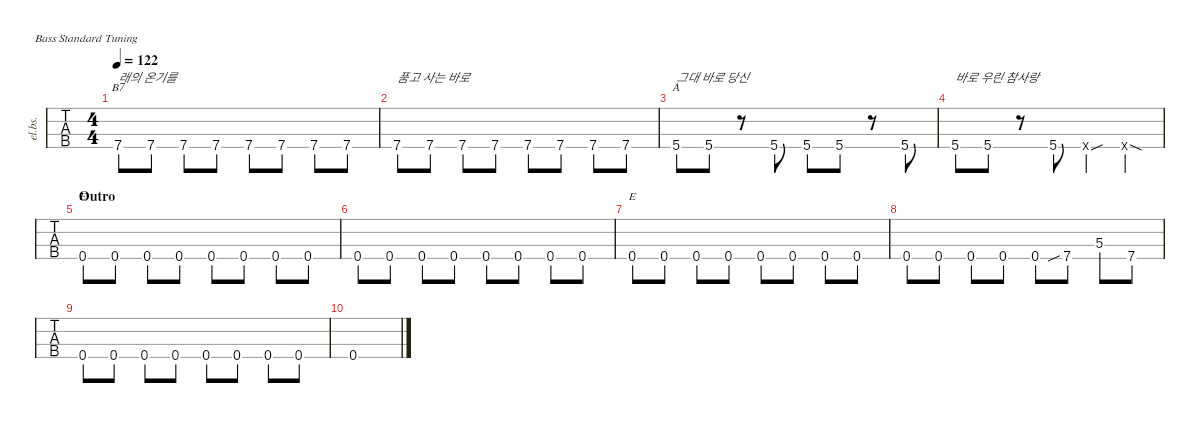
\defaultSystemsLayout 4
\hideDynamics
\bracketExtendMode nobrackets
\track ("Electric Bass" "el.bs.") {defaultSystemsLayout 4 instrument electricbassfinger}
\staff {tabs}
\tuning (G2 D2 A1 E1)
\chord ("E" x x x 0) {showdiagram false showfingering false}
\chord ("A" x x x 5) {showdiagram false showfingering false}
\chord ("B7" x x x 7) {firstfret 7 showdiagram false showfingering false}
\ts (4 4)
\tempo 122
\clef f4
\ks c
7.4.8{ch "B7" txt "래의 온기를 " dy mf} 7.4.8 7.4.8 7.4.8 7.4.8 7.4.8 7.4.8 7.4.8 |
7.4.8{txt "품고 사는 바로"} 7.4.8 7.4.8 7.4.8 7.4.8 7.4.8 7.4.8 7.4.8 |
5.4.8{ch "A" txt "그대 바로 당신"} 5.4.8 r.8 5.4.8 5.4.8 5.4.8 r.8 5.4.8 |
5.4.8{txt "바로 우린 참사랑"} 5.4.8 r.8 5.4.8 5.4{sou x}.4 0.4{sod x}.4 |
\section ("" "Outro")
0.4.8{ch "E"} 0.4.8 0.4.8 0.4.8 0.4.8 0.4.8 0.4.8 0.4.8 |
0.4.8 0.4.8 0.4.8 0.4.8 0.4.8 0.4.8 0.4.8 0.4.8 |
0.4.8{ch "E"} 0.4.8 0.4.8 0.4.8 0.4.8 0.4.8 0.4.8 0.4.8 |
0.4.8 0.4.8 0.4.8 0.4.8 0.4.8 7.4{sib}.8 5.3.8 7.4.8 |
0.4.8 0.4.8 0.4.8 0.4.8 0.4.8 0.4.8 0.4.8 0.4.8 |
0.4.1
